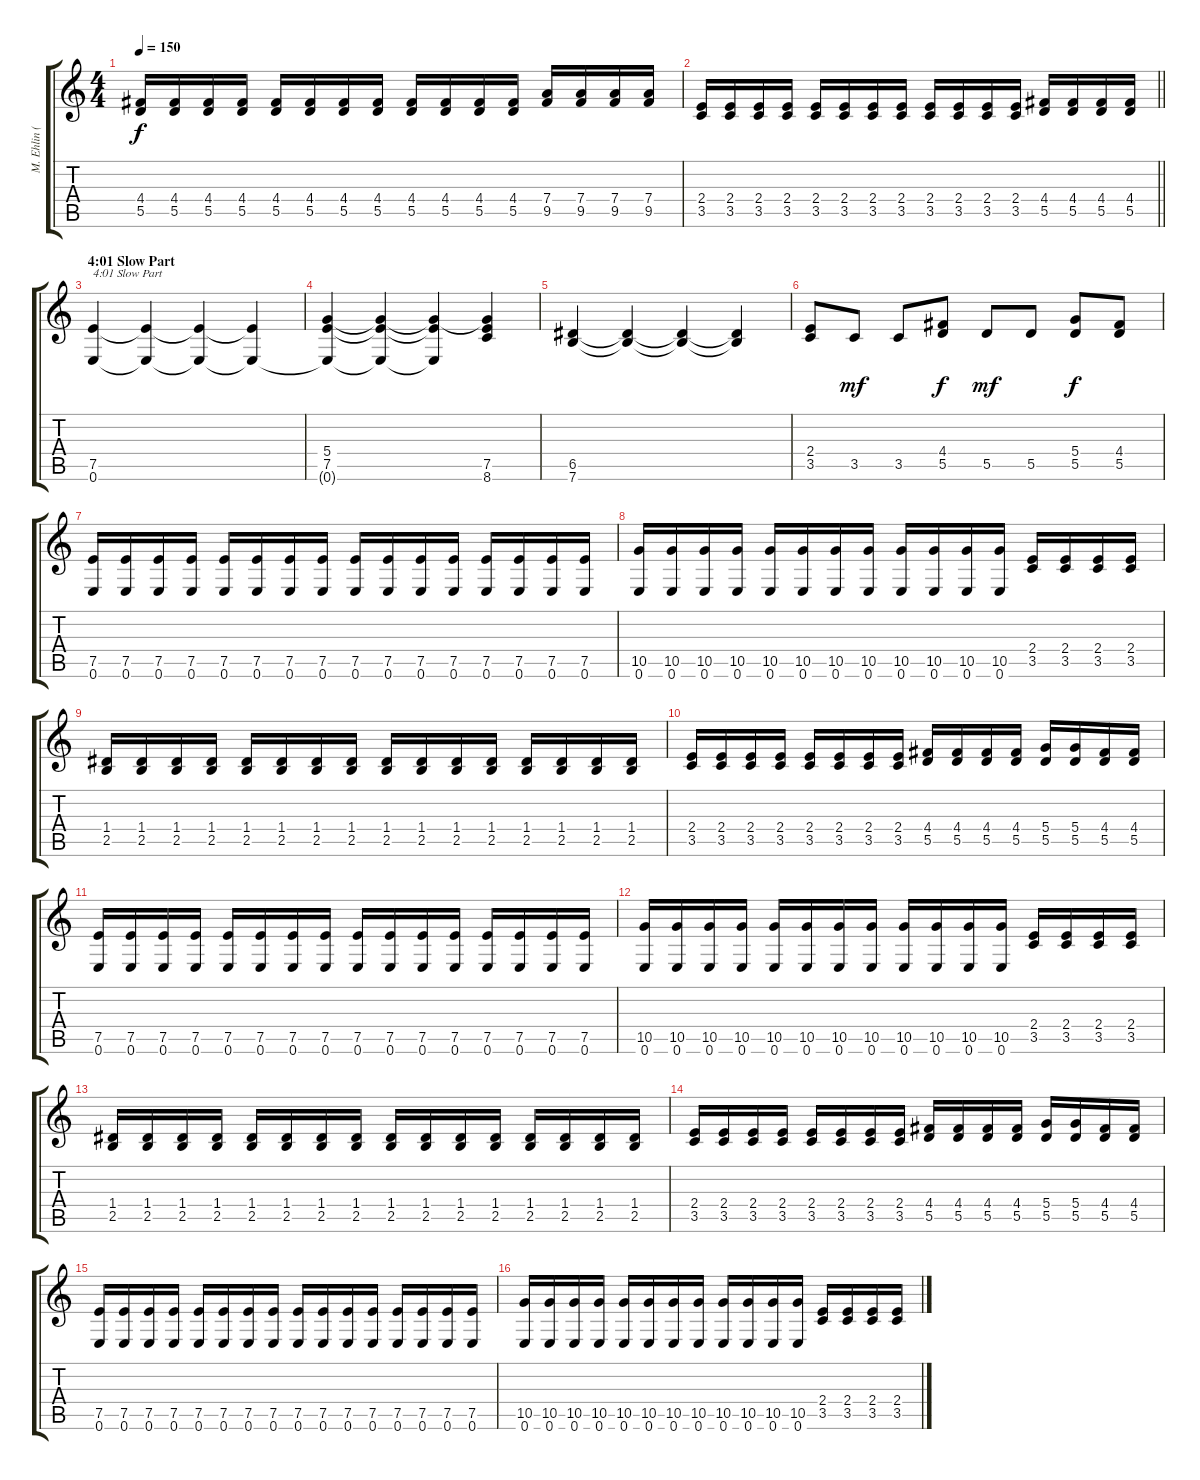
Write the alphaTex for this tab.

\track ("M. Ehlin (right guitar)" "M. Ehlin (") {instrument distortionguitar}
\staff {score tabs}
\tuning (E4 B3 G3 D3 A2 E2) {hide}
\ts (4 4)
\tempo 150
\clef g2
\ks c
(4.4 5.5).16{dy f} (4.4 5.5).16 (4.4 5.5).16 (4.4 5.5).16 (4.4 5.5).16 (4.4 5.5).16 (4.4 5.5).16 (4.4 5.5).16 (4.4 5.5).16 (4.4 5.5).16 (4.4 5.5).16 (4.4 5.5).16 (7.4 9.5).16 (7.4 9.5).16 (7.4 9.5).16 (7.4 9.5).16 |
\barLineRight lightlight
(2.4 3.5).16 (2.4 3.5).16 (2.4 3.5).16 (2.4 3.5).16 (2.4 3.5).16 (2.4 3.5).16 (2.4 3.5).16 (2.4 3.5).16 (2.4 3.5).16 (2.4 3.5).16 (2.4 3.5).16 (2.4 3.5).16 (4.4 5.5).16 (4.4 5.5).16 (4.4 5.5).16 (4.4 5.5).16 |
\section ("" "4:01 Slow Part")
(7.5 0.6).4{txt "4:01 Slow Part"} (7.5{t} 0.6{t}).4 (7.5{t} 0.6{t}).4 (7.5{t} 0.6{t}).4 |
(5.4 7.5 0.6{t}).4 (5.4{t} 7.5{t} 0.6{t}).4 (5.4{t} 7.5{t} 0.6{t}).4 (5.4{t} 7.5 8.6).4 |
(6.5 7.6).4 (6.5{t} 7.6{t}).4 (6.5{t} 7.6{t}).4 (6.5{t} 7.6{t}).4 |
(2.4 3.5).8 3.5.8{dy mf} 3.5.8 (4.4 5.5).8{dy f} 5.5.8{dy mf} 5.5.8 (5.4 5.5).8{dy f} (4.4 5.5).8 |
(7.5 0.6).16 (7.5 0.6).16 (7.5 0.6).16 (7.5 0.6).16 (7.5 0.6).16 (7.5 0.6).16 (7.5 0.6).16 (7.5 0.6).16 (7.5 0.6).16 (7.5 0.6).16 (7.5 0.6).16 (7.5 0.6).16 (7.5 0.6).16 (7.5 0.6).16 (7.5 0.6).16 (7.5 0.6).16 |
(10.5 0.6).16 (10.5 0.6).16 (10.5 0.6).16 (10.5 0.6).16 (10.5 0.6).16 (10.5 0.6).16 (10.5 0.6).16 (10.5 0.6).16 (10.5 0.6).16 (10.5 0.6).16 (10.5 0.6).16 (10.5 0.6).16 (2.4 3.5).16 (2.4 3.5).16 (2.4 3.5).16 (2.4 3.5).16 |
(1.4 2.5).16 (1.4 2.5).16 (1.4 2.5).16 (1.4 2.5).16 (1.4 2.5).16 (1.4 2.5).16 (1.4 2.5).16 (1.4 2.5).16 (1.4 2.5).16 (1.4 2.5).16 (1.4 2.5).16 (1.4 2.5).16 (1.4 2.5).16 (1.4 2.5).16 (1.4 2.5).16 (1.4 2.5).16 |
(2.4 3.5).16 (2.4 3.5).16 (2.4 3.5).16 (2.4 3.5).16 (2.4 3.5).16 (2.4 3.5).16 (2.4 3.5).16 (2.4 3.5).16 (4.4 5.5).16 (4.4 5.5).16 (4.4 5.5).16 (4.4 5.5).16 (5.4 5.5).16 (5.4 5.5).16 (4.4 5.5).16 (4.4 5.5).16 |
(7.5 0.6).16 (7.5 0.6).16 (7.5 0.6).16 (7.5 0.6).16 (7.5 0.6).16 (7.5 0.6).16 (7.5 0.6).16 (7.5 0.6).16 (7.5 0.6).16 (7.5 0.6).16 (7.5 0.6).16 (7.5 0.6).16 (7.5 0.6).16 (7.5 0.6).16 (7.5 0.6).16 (7.5 0.6).16 |
(10.5 0.6).16 (10.5 0.6).16 (10.5 0.6).16 (10.5 0.6).16 (10.5 0.6).16 (10.5 0.6).16 (10.5 0.6).16 (10.5 0.6).16 (10.5 0.6).16 (10.5 0.6).16 (10.5 0.6).16 (10.5 0.6).16 (2.4 3.5).16 (2.4 3.5).16 (2.4 3.5).16 (2.4 3.5).16 |
(1.4 2.5).16 (1.4 2.5).16 (1.4 2.5).16 (1.4 2.5).16 (1.4 2.5).16 (1.4 2.5).16 (1.4 2.5).16 (1.4 2.5).16 (1.4 2.5).16 (1.4 2.5).16 (1.4 2.5).16 (1.4 2.5).16 (1.4 2.5).16 (1.4 2.5).16 (1.4 2.5).16 (1.4 2.5).16 |
(2.4 3.5).16 (2.4 3.5).16 (2.4 3.5).16 (2.4 3.5).16 (2.4 3.5).16 (2.4 3.5).16 (2.4 3.5).16 (2.4 3.5).16 (4.4 5.5).16 (4.4 5.5).16 (4.4 5.5).16 (4.4 5.5).16 (5.4 5.5).16 (5.4 5.5).16 (4.4 5.5).16 (4.4 5.5).16 |
(7.5 0.6).16 (7.5 0.6).16 (7.5 0.6).16 (7.5 0.6).16 (7.5 0.6).16 (7.5 0.6).16 (7.5 0.6).16 (7.5 0.6).16 (7.5 0.6).16 (7.5 0.6).16 (7.5 0.6).16 (7.5 0.6).16 (7.5 0.6).16 (7.5 0.6).16 (7.5 0.6).16 (7.5 0.6).16 |
(10.5 0.6).16 (10.5 0.6).16 (10.5 0.6).16 (10.5 0.6).16 (10.5 0.6).16 (10.5 0.6).16 (10.5 0.6).16 (10.5 0.6).16 (10.5 0.6).16 (10.5 0.6).16 (10.5 0.6).16 (10.5 0.6).16 (2.4 3.5).16 (2.4 3.5).16 (2.4 3.5).16 (2.4 3.5).16
